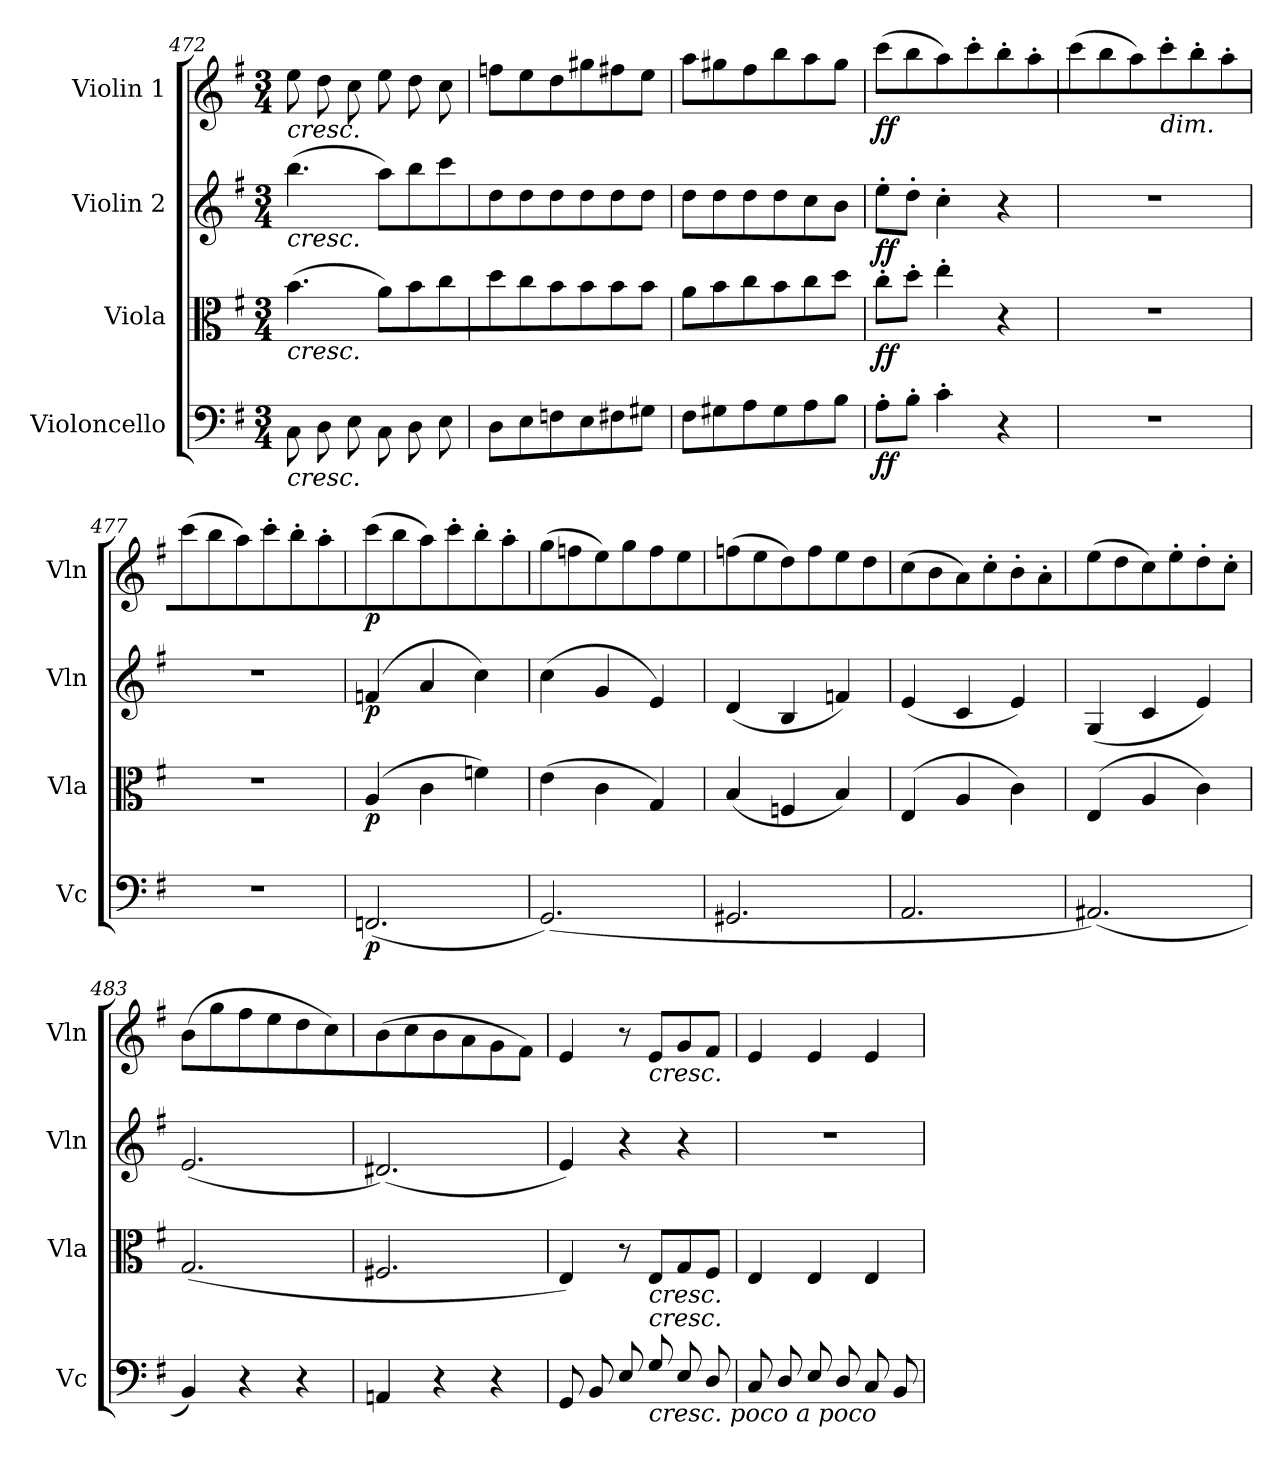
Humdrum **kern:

**kern	**dynam	**kern	**dynam	**kern	**dynam	**kern	**dynam
*part4	*part4	*part3	*part3	*part2	*part2	*part1	*part1
*staff4	*staff4	*staff3	*staff3	*staff2	*staff2	*staff1	*staff1
*I"Violoncello	*	*I"Viola	*	*I"Violin 2	*	*I"Violin 1	*
*I'Vc	*	*I'Vla	*	*I'Vln	*	*I'Vln	*
*clefF4	*	*clefC3	*	*clefG2	*	*clefG2	*
*k[f#]	*	*k[f#]	*	*k[f#]	*	*k[f#]	*
*M3/4	*	*M3/4	*	*M3/4	*	*M3/4	*
=472	=472	=472	=472	=472	=472	=472	=472
!	!	!	!	!	!	!LO:TX:b:i:t=cresc.	!
!	!	!	!	!LO:TX:b:i:t=cresc.	!	!	!
!	!	!LO:TX:b:i:t=cresc.	!	!	!	!	!
!LO:TX:b:i:t=cresc.	!	!	!	!	!	!	!
8C\	.	(4.b\	.	(4.bb\	.	8ee\	.
8D\	.	.	.	.	.	8dd\	.
8E\	.	.	.	.	.	8cc\	.
8C\	.	8a\L)	.	8aa\L)	.	8ee\	.
8D\	.	8b\	.	8bb\	.	8dd\	.
8E\	.	8cc\	.	8ccc\	.	8cc\	.
=473	=473	=473	=473	=473	=473	=473	=473
8D\	.	8dd\	.	8dd\	.	8ffn\	.
8E\	.	8cc\	.	8dd\	.	8ee\	.
8Fn\	.	8b\	.	8dd\	.	8dd\	.
8E\	.	8b\	.	8dd\	.	8gg#X\	.
8F#X\	.	8b\	.	8dd\	.	8ff#X\	.
8G#X\J	.	8b\J	.	8dd\J	.	8ee\J	.
!!LO:LB:g=z
=474	=474	=474	=474	=474	=474	=474	=474
8F#\L	.	8a\L	.	8dd\L	.	8aa\L	.
8G#X\	.	8b\	.	8dd\	.	8gg#X\	.
8A\	.	8cc\	.	8dd\	.	8ff#\	.
8G#\	.	8b\	.	8dd\	.	8bb\	.
8A\	.	8cc\	.	8cc\	.	8aa\	.
8B\J	.	8dd\J	.	8b\J	.	8gg#\J	.
!!LO:LB:g=z
=475	=475	=475	=475	=475	=475	=475	=475
!	!LO:DY:b	!	!LO:DY:b	!	!LO:DY:b	!	!LO:DY:b
8A'\L	ff	8cc'\L	ff	8ee'\L	ff	(8ccc\L	ff
8B'\J	.	8dd'\J	.	8dd'\J	.	8bb\	.
4c'\	.	4ee'\	.	4cc'\	.	8aa\)	.
.	.	.	.	.	.	8ccc'\	.
4r	.	4r	.	4r	.	8bb'\	.
.	.	.	.	.	.	8aa'\	.
=476	=476	=476	=476	=476	=476	=476	=476
2.r	.	2.r	.	2.r	.	(8ccc\	.
.	.	.	.	.	.	8bb\	.
.	.	.	.	.	.	8aa\)	.
!	!	!	!	!	!	!LO:TX:b:i:t=dim.	!
.	.	.	.	.	.	8ccc'\	.
.	.	.	.	.	.	8bb'\	.
.	.	.	.	.	.	8aa'\	.
=477	=477	=477	=477	=477	=477	=477	=477
2.r	.	2.r	.	2.r	.	(8ccc\	.
.	.	.	.	.	.	8bb\	.
.	.	.	.	.	.	8aa\)	.
.	.	.	.	.	.	8ccc'\	.
.	.	.	.	.	.	8bb'\	.
.	.	.	.	.	.	8aa'\	.
=478	=478	=478	=478	=478	=478	=478	=478
!	!LO:DY:b	!	!LO:DY:b	!	!LO:DY:b	!	!LO:DY:b
(2.FFn/	p	(4A/	p	(4fn/	p	(8ccc\	p
.	.	.	.	.	.	8bb\	.
.	.	4c\	.	4a/	.	8aa\)	.
.	.	.	.	.	.	8ccc'\	.
.	.	4fn\)	.	4cc\)	.	8bb'\	.
.	.	.	.	.	.	8aa'\	.
=479	=479	=479	=479	=479	=479	=479	=479
(2.GG/)	.	(4e\	.	(4cc\	.	(8gg\	.
.	.	.	.	.	.	8ffn\	.
.	.	4c\	.	4g/	.	8ee\)	.
.	.	.	.	.	.	8gg\	.
.	.	4G/)	.	4e/)	.	8ff\	.
.	.	.	.	.	.	8ee\	.
=480	=480	=480	=480	=480	=480	=480	=480
2.GG#X/	.	(4B/	.	(4d/	.	(8ffn\	.
.	.	.	.	.	.	8ee\	.
.	.	4Fn/	.	4B/	.	8dd\)	.
.	.	.	.	.	.	8ff\	.
.	.	4B/)	.	4fn/)	.	8ee\	.
.	.	.	.	.	.	8dd\	.
=481	=481	=481	=481	=481	=481	=481	=481
2.AA/	.	(4E/	.	(4e/	.	(8cc\	.
.	.	.	.	.	.	8b\	.
.	.	4A/	.	4c/	.	8a\)	.
.	.	.	.	.	.	8cc'\	.
.	.	4c\)	.	4e/)	.	8b'\	.
.	.	.	.	.	.	8a'\	.
=482	=482	=482	=482	=482	=482	=482	=482
(2.AA#X/)	.	(4E/	.	(4G/	.	(8ee\	.
.	.	.	.	.	.	8dd\	.
.	.	4A/	.	4c/	.	8cc\)	.
.	.	.	.	.	.	8ee'\	.
.	.	4c\)	.	4e/)	.	8dd'\	.
.	.	.	.	.	.	8cc'\J	.
!!LO:LB:g=z
=483	=483	=483	=483	=483	=483	=483	=483
4BB/)	.	(2.G/	.	(2.e/	.	(8b\L	.
.	.	.	.	.	.	8gg\	.
4r	.	.	.	.	.	8ff#\	.
.	.	.	.	.	.	8ee\	.
4r	.	.	.	.	.	8dd\	.
.	.	.	.	.	.	8cc\)	.
=484	=484	=484	=484	=484	=484	=484	=484
4AAn/	.	2.F#X/	.	(2.d#X/)	.	(8b\	.
.	.	.	.	.	.	8cc\	.
4r	.	.	.	.	.	8b\	.
.	.	.	.	.	.	8a\	.
4r	.	.	.	.	.	8g\	.
.	.	.	.	.	.	8f#\J)	.
!!LO:LB:g=z
=485	=485	=485	=485	=485	=485	=485	=485
8GG/L	.	4E/)	.	4e/)	.	4e/	.
8BB/	.	.	.	.	.	.	.
8E/	.	8r	.	4r	.	8r	.
!	!	!	!	!	!	!LO:TX:b:i:t=cresc.	!
!	!	!LO:TX:b:i:t=cresc.	!	!	!	!	!
!	!	!LO:TX:b:i:t=cresc.	!	!	!	!	!
!LO:TX:b:i:t=cresc. poco a poco	!	!	!	!	!	!	!
8G/	.	8E/L	.	.	.	8e/L	.
8E/	.	8G/	.	4r	.	8g/	.
8D/	.	8F#/J	.	.	.	8f#/J	.
=486	=486	=486	=486	=486	=486	=486	=486
8C/	.	4E/	.	2.r	.	4e/	.
8D/	.	.	.	.	.	.	.
8E/	.	4E/	.	.	.	4e/	.
8D/	.	.	.	.	.	.	.
8C/	.	4E/	.	.	.	4e/	.
8BB/	.	.	.	.	.	.	.
=	=	=	=	=	=	=	=
*-	*-	*-	*-	*-	*-	*-	*-
